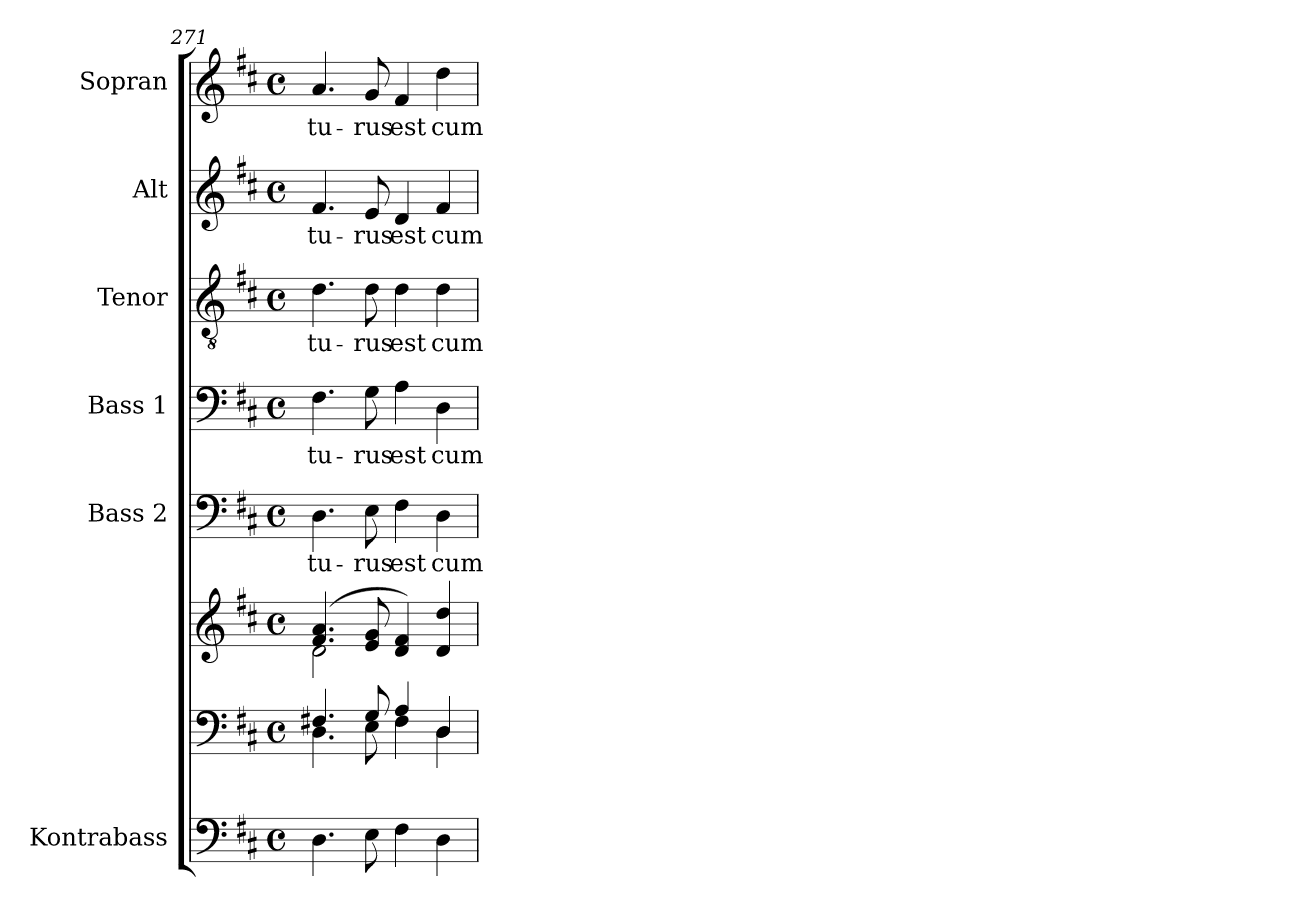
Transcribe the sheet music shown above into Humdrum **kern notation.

**kern	**kern	**kern	**kern	**text	**kern	**text	**kern	**text	**kern	**text	**kern	**text
*part7	*part6	*part6	*part5	*part5	*part4	*part4	*part3	*part3	*part2	*part2	*part1	*part1
*staff8	*staff7	*staff6	*staff5	*staff5	*staff4	*staff4	*staff3	*staff3	*staff2	*staff2	*staff1	*staff1
*I"Kontrabass	*	*	*I"Bass 2	*	*I"Bass 1	*	*I"Tenor	*	*I"Alt	*	*I"Sopran	*
*I'Kb.	*	*	*I'B. 2	*	*I'B. 1	*	*I'T.	*	*I'A.	*	*I'S.	*
*clefF4	*clefF4	*clefG2	*clefF4	*	*clefF4	*	*clefGv2	*	*clefG2	*	*clefG2	*
*ITrd7c12	*	*	*	*	*	*	*	*	*	*	*	*
*k[f#c#]	*k[f#c#]	*k[f#c#]	*k[f#c#]	*	*k[f#c#]	*	*k[f#c#]	*	*k[f#c#]	*	*k[f#c#]	*
*D:	*D:	*D:	*D:	*	*D:	*	*D:	*	*D:	*	*D:	*
*M4/4	*M4/4	*M4/4	*M4/4	*	*M4/4	*	*M4/4	*	*M4/4	*	*M4/4	*
*met(c)	*met(c)	*met(c)	*met(c)	*	*met(c)	*	*met(c)	*	*met(c)	*	*met(c)	*
=271	=271	=271	=271	=271	=271	=271	=271	=271	=271	=271	=271	=271
*	*^	*^	*	*	*	*	*	*	*	*	*	*
!	!	!	!	!	!	!LO:LY:b	!	!LO:LY:b	!	!LO:LY:b	!	!LO:LY:b	!	!LO:LY:b
4.DD\	4.F#X/	4.D\	(4.f#/ 4.a/	2d\	4.D\	-tu-	4.F#\	-tu-	4.d\	-tu-	4.f#/	tu-	4.a/	-tu-
!	!	!	!	!	!	!LO:LY:b	!	!LO:LY:b	!	!LO:LY:b	!	!LO:LY:b	!	!LO:LY:b
8EE\	8G/	8E\	8e/ 8g/	.	8E\	-rus	8G\	-rus	8d\	-rus	8e/	-rus	8g/	-rus
!	!	!	!	!	!	!LO:LY:b	!	!LO:LY:b	!	!LO:LY:b	!	!LO:LY:b	!	!LO:LY:b
4FF#\	4A/	4F#\	4d/ 4f#/)	2ryy	4F#\	est	4A\	est	4d\	est	4d/	est	4f#/	est
!	!	!	!	!	!	!LO:LY:b	!	!LO:LY:b	!	!LO:LY:b	!	!LO:LY:b	!	!LO:LY:b
4DD\	4D/	4D\	4d/ 4dd/	.	4D\	cum	4D\	cum	4d\	cum	4f#/	cum	4dd\	cum
*	*v	*v	*	*	*	*	*	*	*	*	*	*	*	*
*	*	*v	*v	*	*	*	*	*	*	*	*	*	*
=	=	=	=	=	=	=	=	=	=	=	=	=
*-	*-	*-	*-	*-	*-	*-	*-	*-	*-	*-	*-	*-
